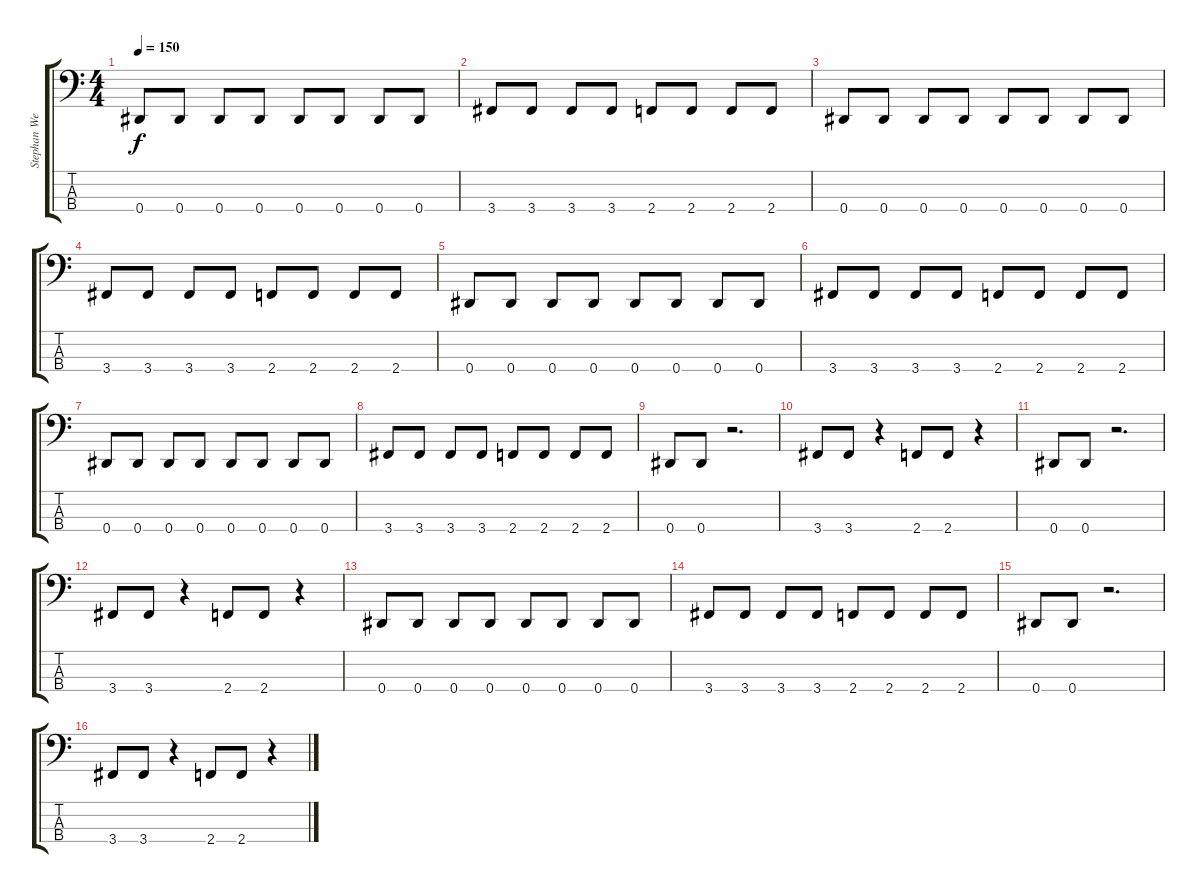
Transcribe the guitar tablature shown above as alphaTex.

\track ("Stephan Weidner" "Stephan We") {instrument electricbasspick}
\staff {score tabs}
\tuning (Gb2 Db2 Ab1 Eb1) {hide}
\ts (4 4)
\tempo 150
\clef f4
\ks c
0.4.8{dy f instrument electricbasspick} 0.4.8 0.4.8 0.4.8 0.4.8 0.4.8 0.4.8 0.4.8 |
3.4.8 3.4.8 3.4.8 3.4.8 2.4.8 2.4.8 2.4.8 2.4.8 |
0.4.8 0.4.8 0.4.8 0.4.8 0.4.8 0.4.8 0.4.8 0.4.8 |
3.4.8 3.4.8 3.4.8 3.4.8 2.4.8 2.4.8 2.4.8 2.4.8 |
0.4.8 0.4.8 0.4.8 0.4.8 0.4.8 0.4.8 0.4.8 0.4.8 |
3.4.8 3.4.8 3.4.8 3.4.8 2.4.8 2.4.8 2.4.8 2.4.8 |
0.4.8 0.4.8 0.4.8 0.4.8 0.4.8 0.4.8 0.4.8 0.4.8 |
3.4.8 3.4.8 3.4.8 3.4.8 2.4.8 2.4.8 2.4.8 2.4.8 |
0.4.8 0.4.8 r.2{d} |
3.4.8 3.4.8 r.4 2.4.8 2.4.8 r.4 |
0.4.8 0.4.8 r.2{d} |
3.4.8 3.4.8 r.4 2.4.8 2.4.8 r.4 |
0.4.8 0.4.8 0.4.8 0.4.8 0.4.8 0.4.8 0.4.8 0.4.8 |
3.4.8 3.4.8 3.4.8 3.4.8 2.4.8 2.4.8 2.4.8 2.4.8 |
0.4.8 0.4.8 r.2{d} |
3.4.8 3.4.8 r.4 2.4.8 2.4.8 r.4
